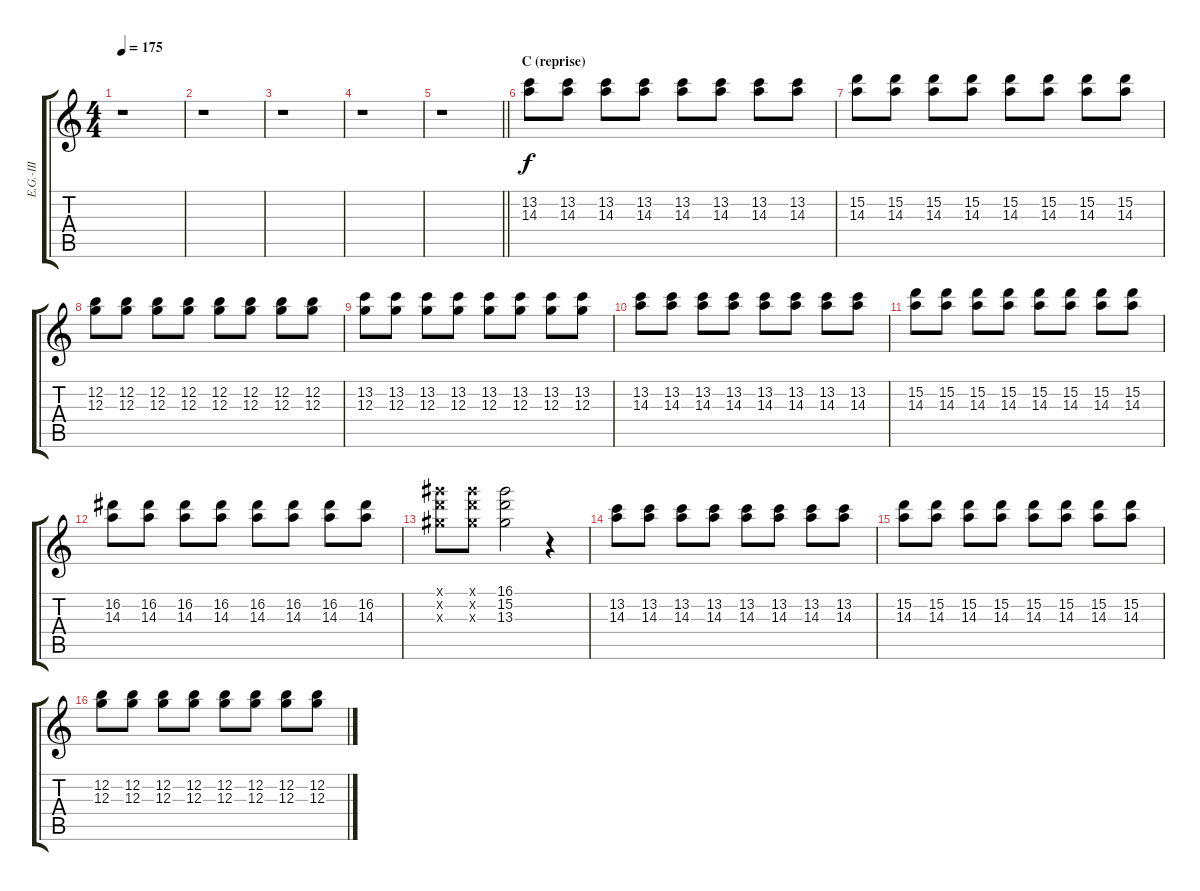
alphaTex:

\track ("E.G.-III" "E.G.-III") {instrument overdrivenguitar}
\staff {score tabs}
\tuning (E4 B3 G3 D3 A2 E2) {hide}
\ts (4 4)
\tempo 175
\clef g2
\ks c
r.1{dy f} |
r.1 |
r.1 |
r.1 |
\barLineRight lightlight
r.1 |
\section ("" "C (reprise)")
(13.2 14.3).8 (13.2 14.3).8 (13.2 14.3).8 (13.2 14.3).8 (13.2 14.3).8 (13.2 14.3).8 (13.2 14.3).8 (13.2 14.3).8 |
(15.2 14.3).8 (15.2 14.3).8 (15.2 14.3).8 (15.2 14.3).8 (15.2 14.3).8 (15.2 14.3).8 (15.2 14.3).8 (15.2 14.3).8 |
(12.2 12.3).8 (12.2 12.3).8 (12.2 12.3).8 (12.2 12.3).8 (12.2 12.3).8 (12.2 12.3).8 (12.2 12.3).8 (12.2 12.3).8 |
(13.2 12.3).8 (13.2 12.3).8 (13.2 12.3).8 (13.2 12.3).8 (13.2 12.3).8 (13.2 12.3).8 (13.2 12.3).8 (13.2 12.3).8 |
(13.2 14.3).8 (13.2 14.3).8 (13.2 14.3).8 (13.2 14.3).8 (13.2 14.3).8 (13.2 14.3).8 (13.2 14.3).8 (13.2 14.3).8 |
(15.2 14.3).8 (15.2 14.3).8 (15.2 14.3).8 (15.2 14.3).8 (15.2 14.3).8 (15.2 14.3).8 (15.2 14.3).8 (15.2 14.3).8 |
(16.2 14.3).8 (16.2 14.3).8 (16.2 14.3).8 (16.2 14.3).8 (16.2 14.3).8 (16.2 14.3).8 (16.2 14.3).8 (16.2 14.3).8 |
(16.1{x} 15.2{x} 13.3{x}).8 (16.1{x} 15.2{x} 13.3{x}).8 (16.1 15.2 13.3).2 r.4 |
(13.2 14.3).8 (13.2 14.3).8 (13.2 14.3).8 (13.2 14.3).8 (13.2 14.3).8 (13.2 14.3).8 (13.2 14.3).8 (13.2 14.3).8 |
(15.2 14.3).8 (15.2 14.3).8 (15.2 14.3).8 (15.2 14.3).8 (15.2 14.3).8 (15.2 14.3).8 (15.2 14.3).8 (15.2 14.3).8 |
(12.2 12.3).8 (12.2 12.3).8 (12.2 12.3).8 (12.2 12.3).8 (12.2 12.3).8 (12.2 12.3).8 (12.2 12.3).8 (12.2 12.3).8
